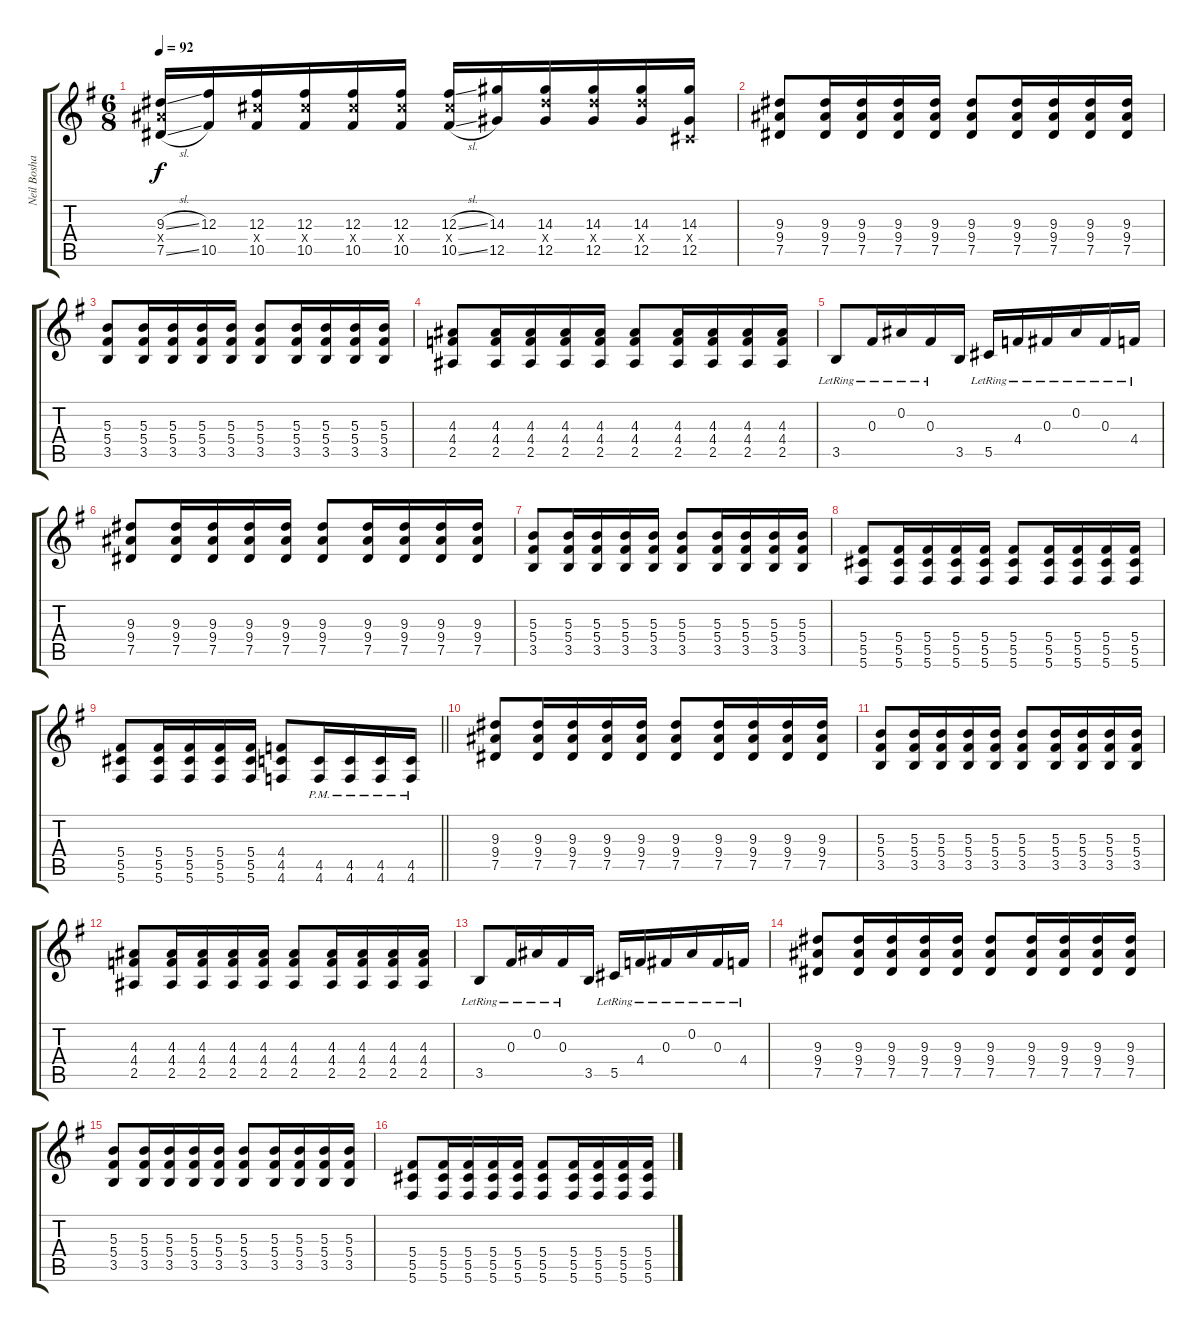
\track ("Neil Boshart" "Neil Bosha") {instrument overdrivenguitar}
\staff {score tabs}
\tuning (Eb4 Bb3 Gb3 Db3 Ab2 Db2) {hide}
\ts (6 8)
\tempo 92
\clef g2
\ks g
(9.3{sl} 9.4{x} 7.5{sl}).16{dy f} (12.3 10.5).16 (12.3 12.4{x} 10.5).16 (12.3 12.4{x} 10.5).16 (12.3 12.4{x} 10.5).16 (12.3 12.4{x} 10.5).16 (12.3{sl} 12.4{x} 10.5{sl}).16 (14.3 12.5).16 (14.3 14.4{x} 12.5).16 (14.3 14.4{x} 12.5).16 (14.3 14.4{x} 12.5).16 (14.3 0.4{x} 12.5).16 |
(9.3 9.4 7.5).8 (9.3 9.4 7.5).16 (9.3 9.4 7.5).16 (9.3 9.4 7.5).16 (9.3 9.4 7.5).16 (9.3 9.4 7.5).8 (9.3 9.4 7.5).16 (9.3 9.4 7.5).16 (9.3 9.4 7.5).16 (9.3 9.4 7.5).16 |
(5.3 5.4 3.5).8 (5.3 5.4 3.5).16 (5.3 5.4 3.5).16 (5.3 5.4 3.5).16 (5.3 5.4 3.5).16 (5.3 5.4 3.5).8 (5.3 5.4 3.5).16 (5.3 5.4 3.5).16 (5.3 5.4 3.5).16 (5.3 5.4 3.5).16 |
(4.3 4.4 2.5).8 (4.3 4.4 2.5).16 (4.3 4.4 2.5).16 (4.3 4.4 2.5).16 (4.3 4.4 2.5).16 (4.3 4.4 2.5).8 (4.3 4.4 2.5).16 (4.3 4.4 2.5).16 (4.3 4.4 2.5).16 (4.3 4.4 2.5).16 |
3.5{lr}.8 0.3{lr}.16 0.2{lr}.16 0.3{lr}.16 3.5.16 5.5{lr}.16 4.4{lr}.16 0.3{lr}.16 0.2{lr}.16 0.3{lr}.16 4.4{lr}.16 |
(9.3 9.4 7.5).8 (9.3 9.4 7.5).16 (9.3 9.4 7.5).16 (9.3 9.4 7.5).16 (9.3 9.4 7.5).16 (9.3 9.4 7.5).8 (9.3 9.4 7.5).16 (9.3 9.4 7.5).16 (9.3 9.4 7.5).16 (9.3 9.4 7.5).16 |
(5.3 5.4 3.5).8 (5.3 5.4 3.5).16 (5.3 5.4 3.5).16 (5.3 5.4 3.5).16 (5.3 5.4 3.5).16 (5.3 5.4 3.5).8 (5.3 5.4 3.5).16 (5.3 5.4 3.5).16 (5.3 5.4 3.5).16 (5.3 5.4 3.5).16 |
(5.4 5.5 5.6).8 (5.4 5.5 5.6).16 (5.4 5.5 5.6).16 (5.4 5.5 5.6).16 (5.4 5.5 5.6).16 (5.4 5.5 5.6).8 (5.4 5.5 5.6).16 (5.4 5.5 5.6).16 (5.4 5.5 5.6).16 (5.4 5.5 5.6).16 |
\barLineRight lightlight
(5.4 5.5 5.6).8 (5.4 5.5 5.6).16 (5.4 5.5 5.6).16 (5.4 5.5 5.6).16 (5.4 5.5 5.6).16 (4.4 4.5 4.6).8 (4.5{pm} 4.6{pm}).16 (4.5{pm} 4.6{pm}).16 (4.5{pm} 4.6{pm}).16 (4.5{pm} 4.6{pm}).16 |
(9.3 9.4 7.5).8 (9.3 9.4 7.5).16 (9.3 9.4 7.5).16 (9.3 9.4 7.5).16 (9.3 9.4 7.5).16 (9.3 9.4 7.5).8 (9.3 9.4 7.5).16 (9.3 9.4 7.5).16 (9.3 9.4 7.5).16 (9.3 9.4 7.5).16 |
(5.3 5.4 3.5).8 (5.3 5.4 3.5).16 (5.3 5.4 3.5).16 (5.3 5.4 3.5).16 (5.3 5.4 3.5).16 (5.3 5.4 3.5).8 (5.3 5.4 3.5).16 (5.3 5.4 3.5).16 (5.3 5.4 3.5).16 (5.3 5.4 3.5).16 |
(4.3 4.4 2.5).8 (4.3 4.4 2.5).16 (4.3 4.4 2.5).16 (4.3 4.4 2.5).16 (4.3 4.4 2.5).16 (4.3 4.4 2.5).8 (4.3 4.4 2.5).16 (4.3 4.4 2.5).16 (4.3 4.4 2.5).16 (4.3 4.4 2.5).16 |
3.5{lr}.8 0.3{lr}.16 0.2{lr}.16 0.3{lr}.16 3.5.16 5.5{lr}.16 4.4{lr}.16 0.3{lr}.16 0.2{lr}.16 0.3{lr}.16 4.4{lr}.16 |
(9.3 9.4 7.5).8 (9.3 9.4 7.5).16 (9.3 9.4 7.5).16 (9.3 9.4 7.5).16 (9.3 9.4 7.5).16 (9.3 9.4 7.5).8 (9.3 9.4 7.5).16 (9.3 9.4 7.5).16 (9.3 9.4 7.5).16 (9.3 9.4 7.5).16 |
(5.3 5.4 3.5).8 (5.3 5.4 3.5).16 (5.3 5.4 3.5).16 (5.3 5.4 3.5).16 (5.3 5.4 3.5).16 (5.3 5.4 3.5).8 (5.3 5.4 3.5).16 (5.3 5.4 3.5).16 (5.3 5.4 3.5).16 (5.3 5.4 3.5).16 |
(5.4 5.5 5.6).8 (5.4 5.5 5.6).16 (5.4 5.5 5.6).16 (5.4 5.5 5.6).16 (5.4 5.5 5.6).16 (5.4 5.5 5.6).8 (5.4 5.5 5.6).16 (5.4 5.5 5.6).16 (5.4 5.5 5.6).16 (5.4 5.5 5.6).16
